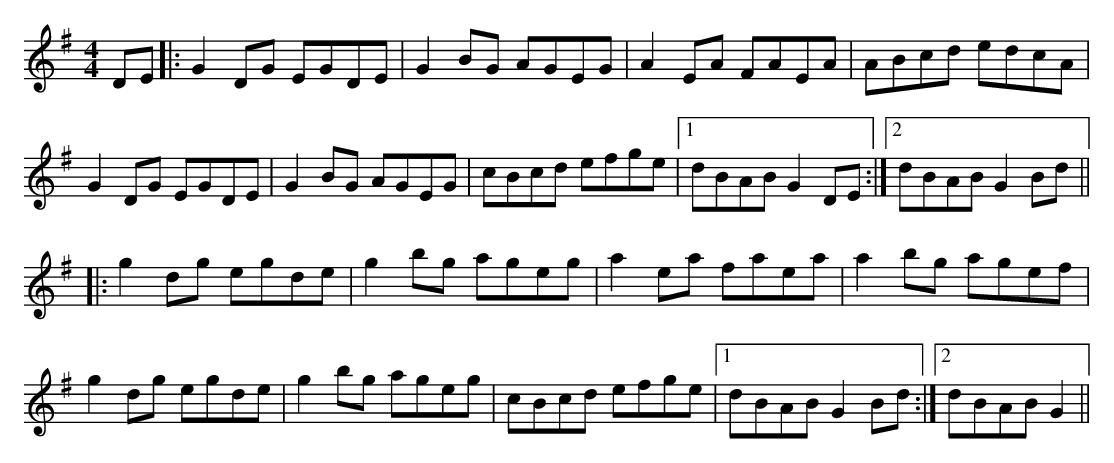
X:1
M:4/4
K:G
DE|:G2DG EGDE|G2BG AGEG|A2EA FAEA|ABcd edcA|
G2DG EGDE|G2BG AGEG|cBcd efge|1 dBABG2DE:|2 dBABG2Bd||
|:g2dg egde|g2bg ageg|a2ea faea|a2bg agef|
g2dg egde|g2bg ageg|cBcd efge|1 dBABG2Bd:|2 dBABG2||
